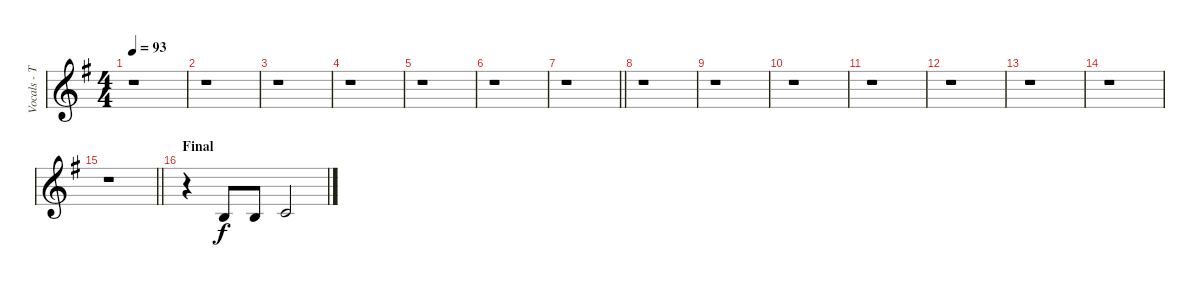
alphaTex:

\track ("Vocals - Tom Englund" "Vocals - T") {instrument frenchhorn}
\staff {score}
\tuning (E4 B3 G3 D3 A2 E2) {hide}
\ts (4 4)
\tempo 93
\clef g2
\ks eminor
r.1{dy f} |
r.1 |
r.1 |
r.1 |
r.1 |
r.1 |
\barLineRight lightlight
r.1 |
r.1 |
r.1 |
r.1 |
r.1 |
r.1 |
r.1 |
r.1 |
\barLineRight lightlight
r.1 |
\section ("" "Final")
r.4{volume 11 instrument choiraahs} 0.2.8 0.2.8 1.2.2
